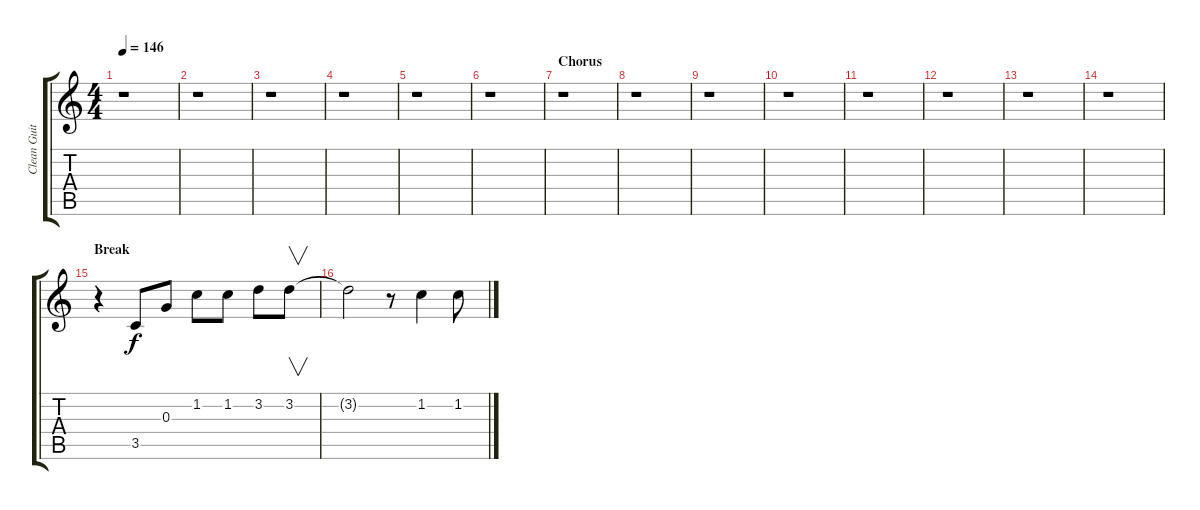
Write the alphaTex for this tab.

\track ("Clean Guitar" "Clean Guit") {instrument acousticguitarsteel}
\staff {score tabs}
\tuning (E4 B3 G3 D3 A2 E2) {hide}
\ts (4 4)
\tempo 146
\clef g2
\ks c
r.1{dy f} |
r.1 |
r.1 |
r.1 |
r.1 |
r.1 |
\section ("" "Chorus")
r.1 |
r.1 |
r.1 |
r.1 |
r.1 |
r.1 |
r.1 |
r.1 |
\section ("" "Break")
r.4 3.5.8 0.3.8 1.2.8 1.2.8 3.2.8 3.2.8{v} |
3.2{t}.2 r.8 1.2.4 1.2.8
